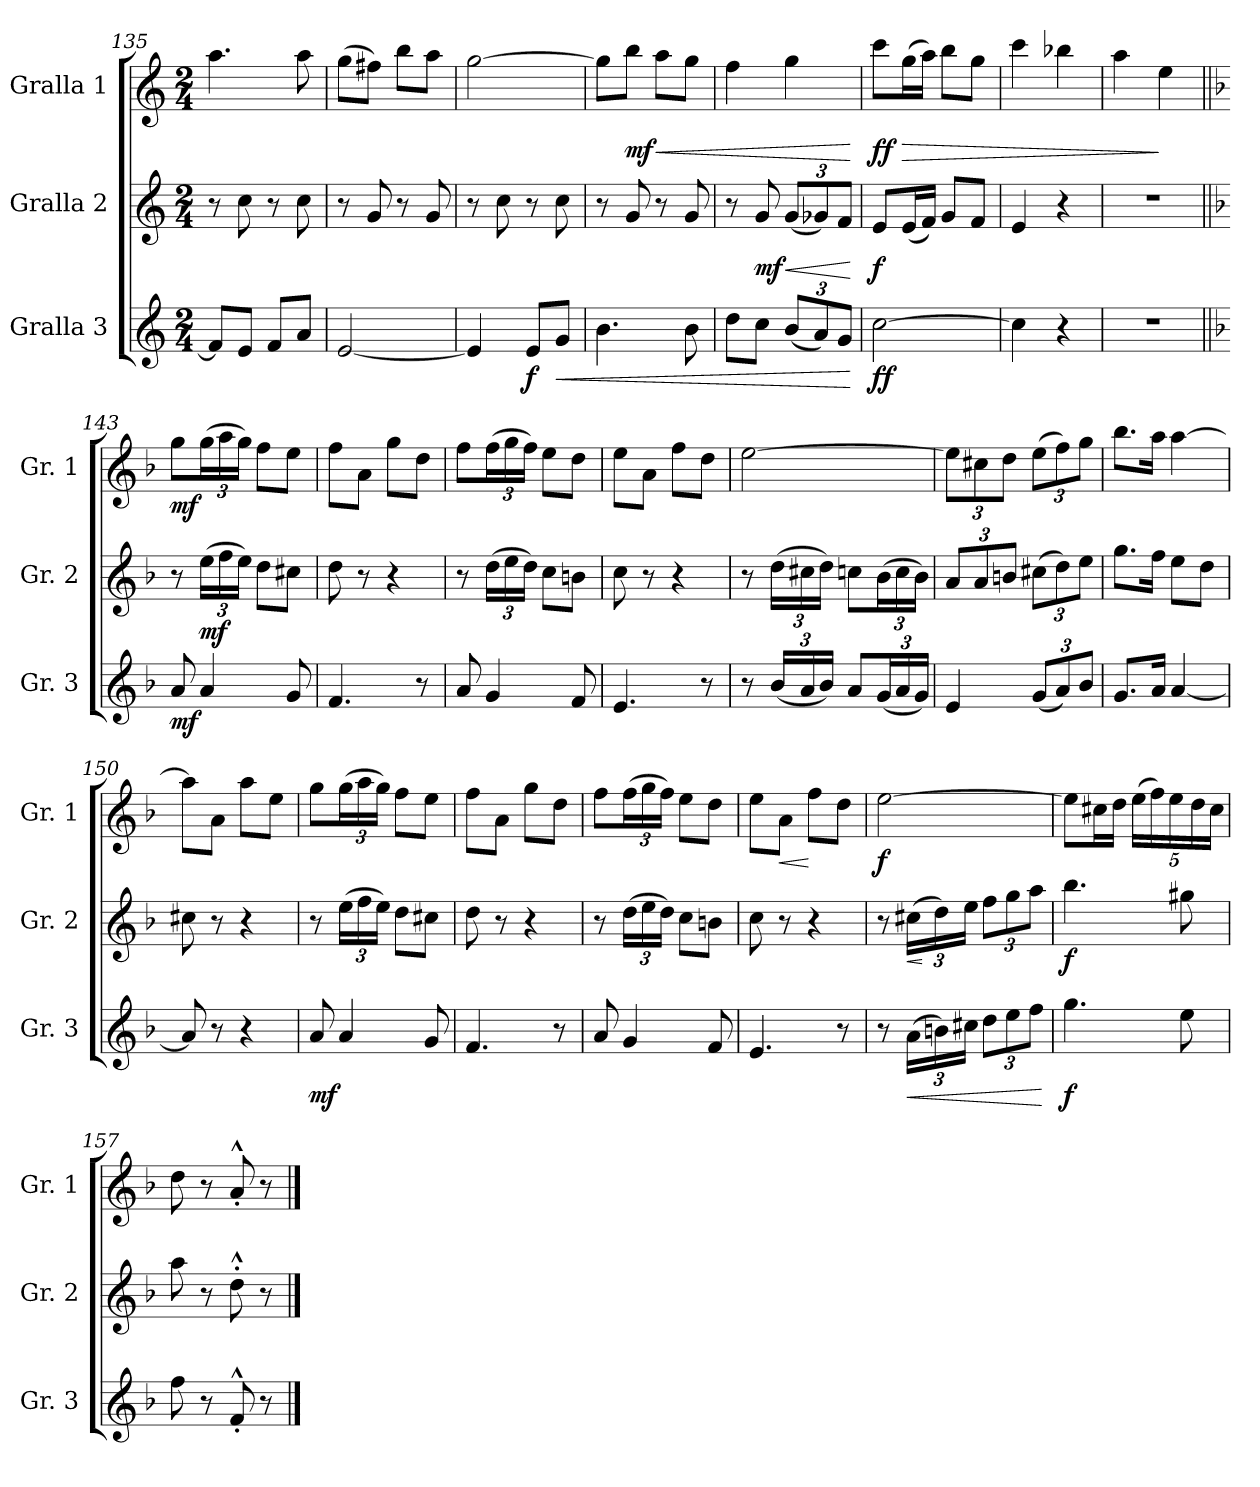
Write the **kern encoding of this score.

**kern	**dynam	**kern	**dynam	**kern	**dynam
*part3	*part3	*part2	*part2	*part1	*part1
*staff3	*staff3	*staff2	*staff2	*staff1	*staff1
*I"Gralla 3	*	*I"Gralla 2	*	*I"Gralla 1	*
*I'Gr. 3	*	*I'Gr. 2	*	*I'Gr. 1	*
*clefG2	*	*clefG2	*	*clefG2	*
*k[]	*	*k[]	*	*k[]	*
*C:	*	*C:	*	*C:	*
*M2/4	*	*M2/4	*	*M2/4	*
=135	=135	=135	=135	=135	=135
8f/L]	.	8r	.	4.aa\	.
8e/J	.	8cc\	.	.	.
8f/L	.	8r	.	.	.
8a/J	.	8cc\	.	8aa\	.
=136	=136	=136	=136	=136	=136
[2e/	.	8r	.	(>8gg\L	.
.	.	8g/	.	8ff#X\J)	.
.	.	8r	.	8bb\L	.
.	.	8g/	.	8aa\J	.
=137	=137	=137	=137	=137	=137
4e/]	.	8r	.	[2gg\	.
.	.	8cc\	.	.	.
!	!LO:DY:b	!	!	!	!
8e/L	f	8r	.	.	.
!	!LO:HP:b	!	!	!	!
8g/J	<	8cc\	.	.	.
=138	=138	=138	=138	=138	=138
4.b\	.	8r	.	8gg\L]	.
!	!	!	!	!	!LO:DY:b
.	.	8g/	.	8bb\J	mf
!	!	!	!	!	!LO:HP:b
.	.	8r	.	8aa\L	<
8b\	.	8g/	.	8gg\J	.
=139	=139	=139	=139	=139	=139
8dd\L	.	8r	.	4ff\	.
!	!	!	!LO:DY:b	!	!
8cc\J	.	8g/	mf	.	.
!	!	!	!LO:HP:b	!	!
(<12b/L	.	(<12g/L	<	4gg\	.
12a/)	.	12g-X/)	.	.	.
12g/J	.	12f/J	.	.	.
.	[	.	[	.	[
=140	=140	=140	=140	=140	=140
!	!LO:DY:b	!	!LO:DY:b	!	!LO:DY:b
[2cc\	ff	8e/L	f	8ccc\L	ff
!	!	!	!	!	!LO:HP:b
.	.	(<16e/L	.	(>16gg\L	>
.	.	16f/JJ)	.	16aa\JJ)	.
.	.	8g/L	.	8bb\L	.
.	.	8f/J	.	8gg\J	.
=141	=141	=141	=141	=141	=141
4cc\]	.	4e/	.	4ccc\	.
4r	.	4r	.	4bb-X\	.
=142	=142	=142	=142	=142	=142
2r	.	2r	.	4aa\	.
.	.	.	.	4ee\	]
!!LO:LB:g=z
=143||	=143||	=143||	=143||	=143||	=143||
*k[b-]	*	*k[b-]	*	*k[b-]	*
*d:	*	*d:	*	*d:	*
!	!LO:DY:b	!	!	!	!LO:DY:b
8a/	mf	8r	.	8gg\L	mf
!	!	!	!LO:DY:b	!	!
4a/	.	(>24ee\LL	mf	(>24gg\L	.
.	.	24ff\	.	24aa\	.
.	.	24ee\JJ)	.	24gg\JJ)	.
.	.	8dd\L	.	8ff\L	.
8g/	.	8cc#X\J	.	8ee\J	.
=144	=144	=144	=144	=144	=144
4.f/	.	8dd\	.	8ff\L	.
.	.	8r	.	8a\J	.
.	.	4r	.	8gg\L	.
8r	.	.	.	8dd\J	.
=145	=145	=145	=145	=145	=145
8a/	.	8r	.	8ff\L	.
4g/	.	(>24dd\LL	.	(>24ff\L	.
.	.	24ee\	.	24gg\	.
.	.	24dd\JJ)	.	24ff\JJ)	.
.	.	8cc\L	.	8ee\L	.
8f/	.	8bn\J	.	8dd\J	.
=146	=146	=146	=146	=146	=146
4.e/	.	8cc\	.	8ee\L	.
.	.	8r	.	8a\J	.
.	.	4r	.	8ff\L	.
8r	.	.	.	8dd\J	.
=147	=147	=147	=147	=147	=147
8r	.	8r	.	[2ee\	.
(<24b-/LL	.	(>24dd\LL	.	.	.
24a/	.	24cc#X\	.	.	.
24b-/JJ)	.	24dd\JJ)	.	.	.
8a/L	.	8ccn\L	.	.	.
(<24g/L	.	(>24b-\L	.	.	.
24a/	.	24cc\	.	.	.
24g/JJ)	.	24b-\JJ)	.	.	.
=148	=148	=148	=148	=148	=148
4e/	.	12a/L	.	12ee\L]	.
.	.	12a/	.	12cc#X\	.
.	.	12bn/J	.	12dd\J	.
(<12g/L	.	(>12cc#X\L	.	(>12ee\L	.
12a/)	.	12dd\)	.	12ff\)	.
12b-/J	.	12ee\J	.	12gg\J	.
=149	=149	=149	=149	=149	=149
8.g/L	.	8.gg\L	.	8.bb-\L	.
16a/Jk	.	16ff\Jk	.	16aa\Jk	.
[4a/	.	8ee\L	.	[4aa\	.
.	.	8dd\J	.	.	.
!!LO:LB:g=z
=150	=150	=150	=150	=150	=150
8a/]	.	8cc#X\	.	8aa\L]	.
8r	.	8r	.	8a\J	.
4r	.	4r	.	8aa\L	.
.	.	.	.	8ee\J	.
=151	=151	=151	=151	=151	=151
!	!LO:DY:b	!	!	!	!
8a/	mf	8r	.	8gg\L	.
4a/	.	(>24ee\LL	.	(>24gg\L	.
.	.	24ff\	.	24aa\	.
.	.	24ee\JJ)	.	24gg\JJ)	.
.	.	8dd\L	.	8ff\L	.
8g/	.	8cc#X\J	.	8ee\J	.
=152	=152	=152	=152	=152	=152
4.f/	.	8dd\	.	8ff\L	.
.	.	8r	.	8a\J	.
.	.	4r	.	8gg\L	.
8r	.	.	.	8dd\J	.
=153	=153	=153	=153	=153	=153
8a/	.	8r	.	8ff\L	.
4g/	.	(>24dd\LL	.	(>24ff\L	.
.	.	24ee\	.	24gg\	.
.	.	24dd\JJ)	.	24ff\JJ)	.
.	.	8cc\L	.	8ee\L	.
8f/	.	8bn\J	.	8dd\J	.
=154	=154	=154	=154	=154	=154
4.e/	.	8cc\	.	8ee\L	.
!	!	!	!	!	!LO:HP:b
.	.	8r	.	8a\J	<
.	.	4r	.	8ff\L	[
8r	.	.	.	8dd\J	.
=155	=155	=155	=155	=155	=155
!	!	!	!	!	!LO:DY:b
8r	.	8r	.	[2ee\	f
!	!LO:HP:b	!	!LO:HP:b	!	!
(>24a\LL	<	(>24cc#X\LL	<	.	.
24bn\)	.	24dd\)	[	.	.
24cc#X\JJ	.	24ee\JJ	.	.	.
12dd\L	.	12ff\L	.	.	.
12ee\	.	12gg\	.	.	.
12ff\J	.	12aa\J	.	.	.
.	[	.	.	.	.
=156	=156	=156	=156	=156	=156
!	!LO:DY:b	!	!LO:DY:b	!	!
4.gg\	f	4.bb-\	f	8ee\L]	.
.	.	.	.	16cc#X\L	.
.	.	.	.	16dd\JJ	.
.	.	.	.	(>20ee\LL	.
.	.	.	.	20ff\)	.
.	.	.	.	20ee\	.
8ee\	.	8gg#X\	.	.	.
.	.	.	.	20dd\	.
.	.	.	.	20cc#\JJ	.
=157	=157	=157	=157	=157	=157
8ff\	.	8aa\	.	8dd\	.
8r	.	8r	.	8r	.
8f^^>'>/	.	8dd^^>'>\	.	8a^^>'>/	.
8r	.	8r	.	8r	.
==	==	==	==	==	==
*-	*-	*-	*-	*-	*-
